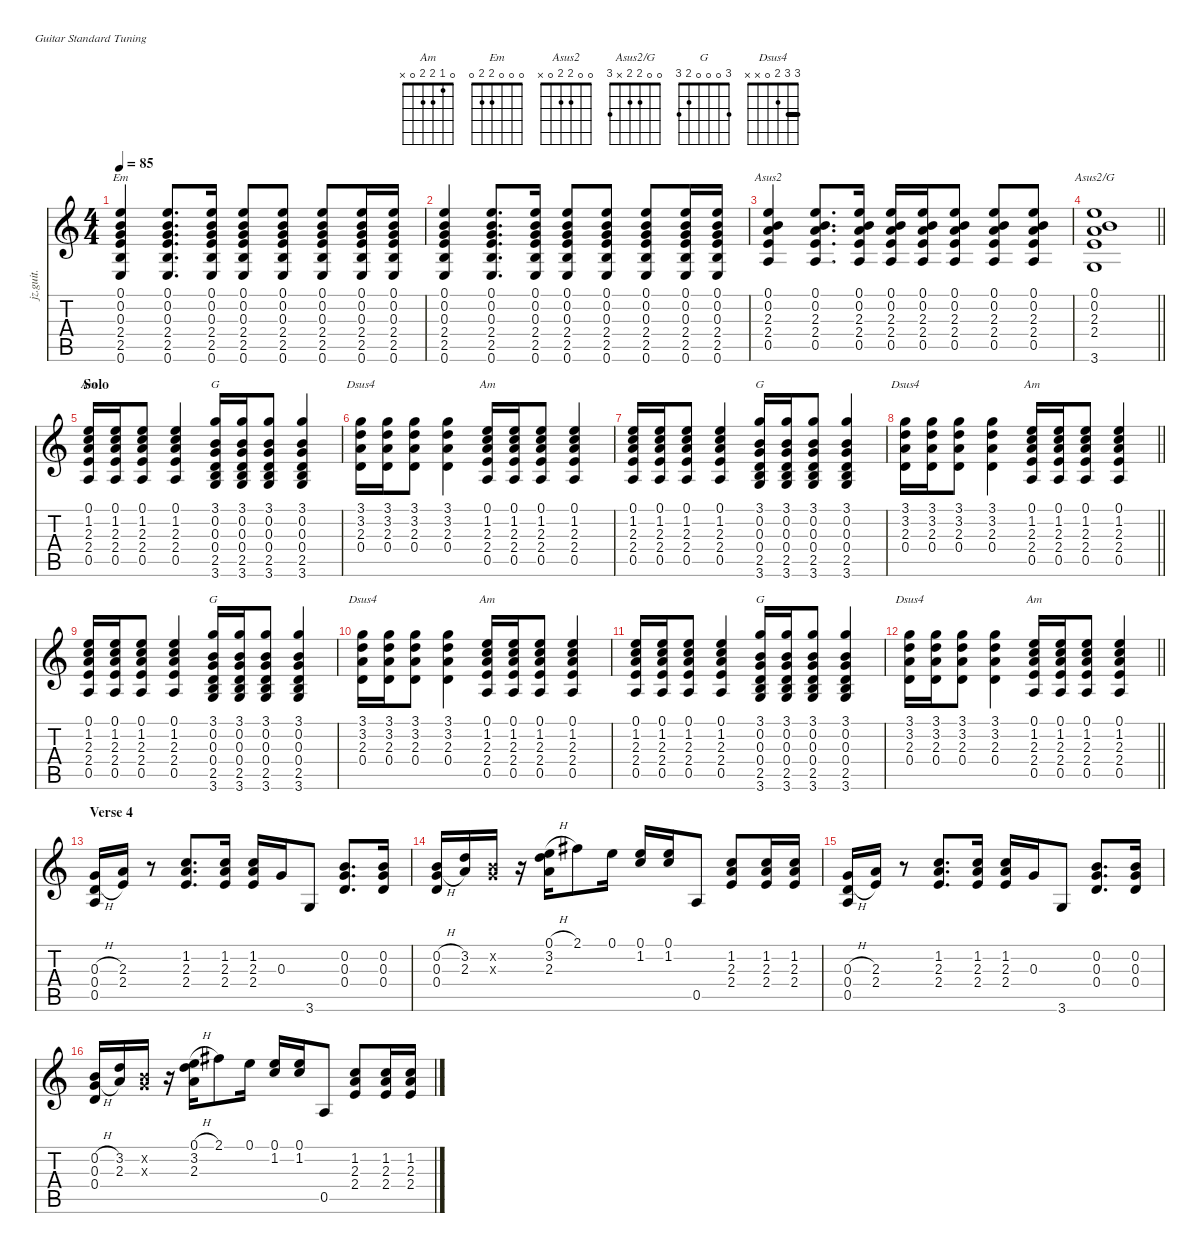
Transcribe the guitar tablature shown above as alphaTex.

\defaultSystemsLayout 4
\hideDynamics
\bracketExtendMode nobrackets
\otherSystemsTrackNameOrientation horizontal
\track ("Guitar 1" "jz.guit.") {defaultSystemsLayout 4 instrument electricguitarjazz}
\staff {score tabs}
\tuning (E4 B3 G3 D3 A2 E2)
\chord ("Am" 0 1 2 2 0 x)
\chord ("Em" 0 0 0 2 2 0)
\chord ("Asus2" 0 0 2 2 0 x)
\chord ("Asus2/G" 0 0 2 2 x 3)
\chord ("G" 3 0 0 0 2 3)
\chord ("Dsus4" 3 3 2 0 x x) {barre 3}
\ts (4 4)
\tempo 85
\clef g2
\ks c
(0.1 0.2 0.3 2.4 2.5 0.6).4{ch "Em" dy f beam Up} (0.1 0.2 0.3 2.4 2.5 0.6).8{d beam Up} (0.1 0.2 0.3 2.4 2.5 0.6).16{beam Up} (0.1 0.2 0.3 2.4 2.5 0.6).8{beam Up} (0.1 0.2 0.3 2.4 2.5 0.6).8{beam Up} (0.1 0.2 0.3 2.4 2.5 0.6).8{beam Up} (0.1 0.2 0.3 2.4 2.5 0.6).16{beam Up} (0.1 0.2 0.3 2.4 2.5 0.6).16{beam Up} |
(0.1 0.2 0.3 2.4 2.5 0.6).4{beam Up} (0.1 0.2 0.3 2.4 2.5 0.6).8{d beam Up} (0.1 0.2 0.3 2.4 2.5 0.6).16{beam Up} (0.1 0.2 0.3 2.4 2.5 0.6).8{beam Up} (0.1 0.2 0.3 2.4 2.5 0.6).8{beam Up} (0.1 0.2 0.3 2.4 2.5 0.6).8{beam Up} (0.1 0.2 0.3 2.4 2.5 0.6).16{beam Up} (0.1 0.2 0.3 2.4 2.5 0.6).16{beam Up} |
(0.1 0.2 2.3 2.4 0.5).4{ch "Asus2" beam Up} (0.1 0.2 2.3 2.4 0.5).8{d beam Up} (0.1 0.2 2.3 2.4 0.5).16{beam Up} (0.1 0.2 2.3 2.4 0.5).16{beam Up} (0.1 0.2 2.3 2.4 0.5).16{beam Up} (0.1 0.2 2.3 2.4 0.5).8{beam Up} (0.1 0.2 2.3 2.4 0.5).8{beam Up} (0.1 0.2 2.3 2.4 0.5).8{beam Up} |
\barLineRight lightlight
(0.1 0.2 2.3 2.4 3.6).1{ch "Asus2/G" beam Up} |
\section ("" "Solo")
(0.1 1.2 2.3 2.4 0.5).16{ch "Am" beam Up} (0.1 1.2 2.3 2.4 0.5).16{beam Up} (0.1 1.2 2.3 2.4 0.5).8{beam Up} (0.1 1.2 2.3 2.4 0.5).4{beam Up} (3.1 0.2 0.3 0.4 2.5 3.6).16{ch "G" beam Up} (3.1 0.2 0.3 0.4 2.5 3.6).16{beam Up} (3.1 0.2 0.3 0.4 2.5 3.6).8{beam Up} (3.1 0.2 0.3 0.4 2.5 3.6).4{beam Up} |
(3.1 3.2 2.3 0.4).16{ch "Dsus4" beam Down} (3.1 3.2 2.3 0.4).16{beam Down} (3.1 3.2 2.3 0.4).8{beam Down} (3.1 3.2 2.3 0.4).4{beam Down} (0.1 1.2 2.3 2.4 0.5).16{ch "Am" beam Up} (0.1 1.2 2.3 2.4 0.5).16{beam Up} (0.1 1.2 2.3 2.4 0.5).8{beam Up} (0.1 1.2 2.3 2.4 0.5).4{beam Up} |
(0.1 1.2 2.3 2.4 0.5).16{beam Up} (0.1 1.2 2.3 2.4 0.5).16{beam Up} (0.1 1.2 2.3 2.4 0.5).8{beam Up} (0.1 1.2 2.3 2.4 0.5).4{beam Up} (3.1 0.2 0.3 0.4 2.5 3.6).16{ch "G" beam Up} (3.1 0.2 0.3 0.4 2.5 3.6).16{beam Up} (3.1 0.2 0.3 0.4 2.5 3.6).8{beam Up} (3.1 0.2 0.3 0.4 2.5 3.6).4{beam Up} |
\barLineRight lightlight
(3.1 3.2 2.3 0.4).16{ch "Dsus4" beam Down} (3.1 3.2 2.3 0.4).16{beam Down} (3.1 3.2 2.3 0.4).8{beam Down} (3.1 3.2 2.3 0.4).4{beam Down} (0.1 1.2 2.3 2.4 0.5).16{ch "Am" beam Up} (0.1 1.2 2.3 2.4 0.5).16{beam Up} (0.1 1.2 2.3 2.4 0.5).8{beam Up} (0.1 1.2 2.3 2.4 0.5).4{beam Up} |
(0.1 1.2 2.3 2.4 0.5).16{beam Up} (0.1 1.2 2.3 2.4 0.5).16{beam Up} (0.1 1.2 2.3 2.4 0.5).8{beam Up} (0.1 1.2 2.3 2.4 0.5).4{beam Up} (3.1 0.2 0.3 0.4 2.5 3.6).16{ch "G" beam Up} (3.1 0.2 0.3 0.4 2.5 3.6).16{beam Up} (3.1 0.2 0.3 0.4 2.5 3.6).8{beam Up} (3.1 0.2 0.3 0.4 2.5 3.6).4{beam Up} |
(3.1 3.2 2.3 0.4).16{ch "Dsus4" beam Down} (3.1 3.2 2.3 0.4).16{beam Down} (3.1 3.2 2.3 0.4).8{beam Down} (3.1 3.2 2.3 0.4).4{beam Down} (0.1 1.2 2.3 2.4 0.5).16{ch "Am" beam Up} (0.1 1.2 2.3 2.4 0.5).16{beam Up} (0.1 1.2 2.3 2.4 0.5).8{beam Up} (0.1 1.2 2.3 2.4 0.5).4{beam Up} |
(0.1 1.2 2.3 2.4 0.5).16{beam Up} (0.1 1.2 2.3 2.4 0.5).16{beam Up} (0.1 1.2 2.3 2.4 0.5).8{beam Up} (0.1 1.2 2.3 2.4 0.5).4{beam Up} (3.1 0.2 0.3 0.4 2.5 3.6).16{ch "G" beam Up} (3.1 0.2 0.3 0.4 2.5 3.6).16{beam Up} (3.1 0.2 0.3 0.4 2.5 3.6).8{beam Up} (3.1 0.2 0.3 0.4 2.5 3.6).4{beam Up} |
\barLineRight lightlight
(3.1 3.2 2.3 0.4).16{ch "Dsus4" beam Down} (3.1 3.2 2.3 0.4).16{beam Down} (3.1 3.2 2.3 0.4).8{beam Down} (3.1 3.2 2.3 0.4).4{beam Down} (0.1 1.2 2.3 2.4 0.5).16{ch "Am" beam Up} (0.1 1.2 2.3 2.4 0.5).16{beam Up} (0.1 1.2 2.3 2.4 0.5).8{beam Up} (0.1 1.2 2.3 2.4 0.5).4{beam Up} |
\section ("" "Verse 4")
(0.3{h} 0.4{h} 0.5).16{beam Up} (2.3 2.4).16{beam Up} r.8{beam Up} (1.2 2.3 2.4).8{d beam Up} (1.2 2.3 2.4).16{beam Up} (1.2 2.3 2.4).16{beam Up} 0.3.16{beam Up} 3.6.8{beam Up} (0.2 0.3 0.4).8{d beam Up} (0.2 0.3 0.4).16{beam Up} |
(0.2{h} 0.3{h} 0.4).16{beam Up} (3.2 2.3).16{beam Up} (0.2{x} 0.3{x}).16{beam Up} r.16{beam Up} (0.1{h} 3.2 2.3).16{beam Down} 2.1{acc #}.8{beam Down} 0.1.16{beam Down} (0.1 1.2).16{beam Up} (0.1 1.2).16{beam Up} 0.5.8{beam Up} (1.2 2.3 2.4).8{beam Up} (1.2 2.3 2.4).16{beam Up} (1.2 2.3 2.4).16{beam Up} |
(0.3{h} 0.4{h} 0.5).16{beam Up} (2.3 2.4).16{beam Up} r.8{beam Up} (1.2 2.3 2.4).8{d beam Up} (1.2 2.3 2.4).16{beam Up} (1.2 2.3 2.4).16{beam Up} 0.3.16{beam Up} 3.6.8{beam Up} (0.2 0.3 0.4).8{d beam Up} (0.2 0.3 0.4).16{beam Up} |
(0.2{h} 0.3{h} 0.4).16{beam Up} (3.2 2.3).16{beam Up} (0.2{x} 0.3{x}).16{beam Up} r.16{beam Up} (0.1{h} 3.2 2.3).16{beam Down} 2.1{acc #}.8{beam Down} 0.1.16{beam Down} (0.1 1.2).16{beam Up} (0.1 1.2).16{beam Up} 0.5.8{beam Up} (1.2 2.3 2.4).8{beam Up} (1.2 2.3 2.4).16{beam Up} (1.2 2.3 2.4).16{beam Up}
